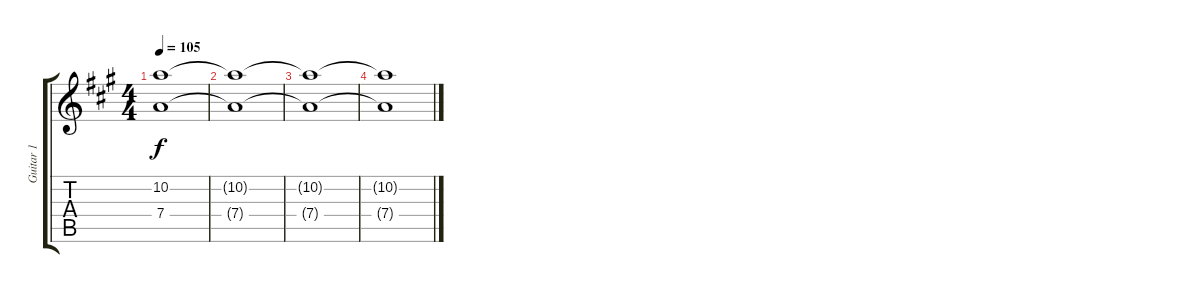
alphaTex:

\track ("Guitar 1" "Guitar 1") {instrument electricguitarjazz}
\staff {score tabs}
\tuning (E4 B3 G3 D3 A2 D2) {hide}
\ts (4 4)
\section ("" "")
\tempo 105
\clef g2
\ks f#minor
(10.2 7.4).1{dy f volume 0} |
(10.2{t} 7.4{t}).1 |
(10.2{t} 7.4{t}).1 |
(10.2{t} 7.4{t}).1
